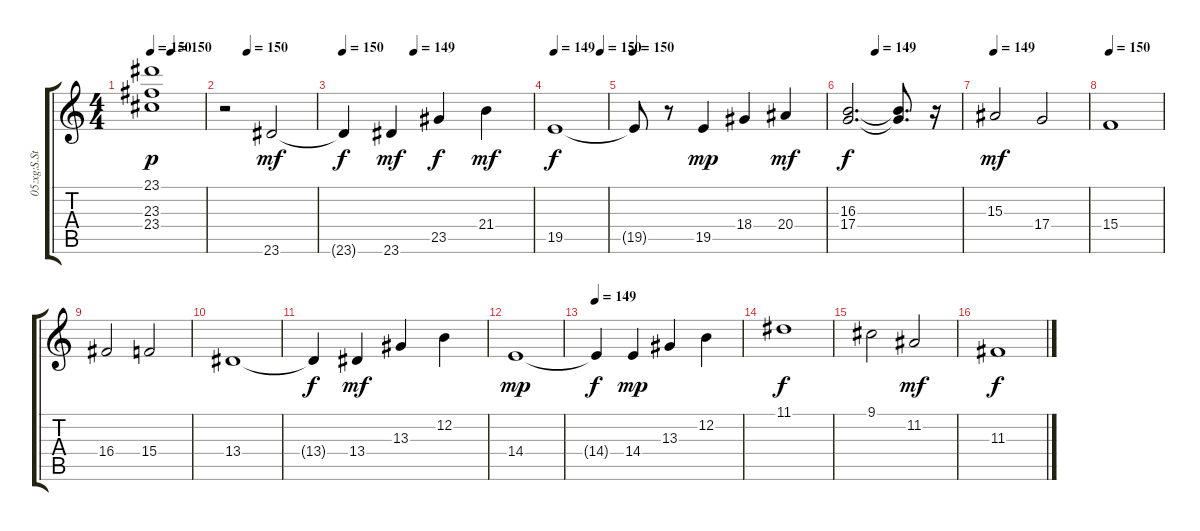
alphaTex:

\track ("05:xg:S.Strings" "05:xg:S.St") {instrument stringensemble1}
\staff {score tabs}
\tuning (E4 B3 G3 D3 A2 E2) {hide}
\ts (4 4)
\tempo 150
\tempo (150 0.375)
\clef g2
\ks c
(23.1 23.3 23.4).1{dy p} |
\tempo (150 0.25)
r.2 23.6.2{dy mf} |
\tempo 150
\tempo (149 0.375)
23.6{t}.4{dy f} 23.6.4{dy mf} 23.5.4{dy f} 21.4.4{dy mf} |
\tempo 149
\tempo (150 0.875)
19.5.1{dy f} |
\tempo 150
19.5{t}.8 r.8 19.5.4{dy mp} 18.4.4 20.4.4{dy mf} |
\tempo (149 0.25)
(16.3 17.4).2{d dy f} (16.3{t} 17.4{t}).8{d} r.16 |
\tempo 149
15.3.2{dy mf} 17.4.2 |
\tempo 150
15.4.1 |
16.4.2 15.4.2 |
13.4.1 |
13.4{t}.4{dy f} 13.4.4{dy mf} 13.3.4 12.2.4 |
14.4.1{dy mp} |
\tempo 149
14.4{t}.4{dy f} 14.4.4{dy mp} 13.3.4 12.2.4 |
11.1.1{dy f} |
9.1.2 11.2.2{dy mf} |
11.3.1{dy f}
